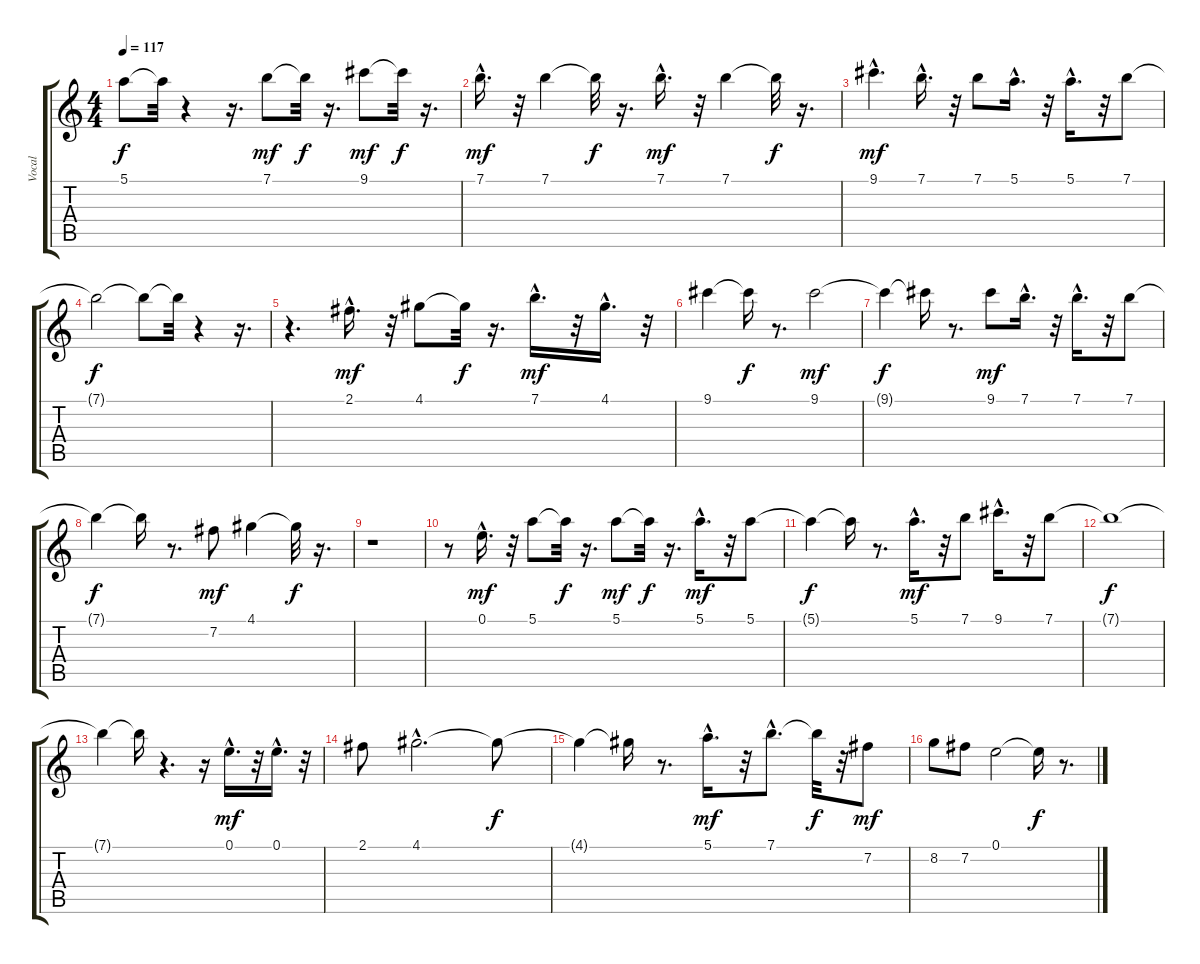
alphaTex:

\track ("Vocal" "Vocal") {instrument banjo}
\staff {score tabs}
\tuning (E4 B3 G3 D3 A2 E2) {hide}
\displaytranspose 12
\ts (4 4)
\tempo 117
\clef g2
\ks c
5.1{t}.8{dy f} 5.1{t}.32 r.4 r.16{d} 7.1.8{dy mf} 7.1{t}.32{dy f} r.16{d} 9.1.8{dy mf} 9.1{t}.32{dy f} r.16{d} |
7.1{hac}.16{d dy mf} r.32 7.1.4 7.1{t}.32{dy f} r.16{d} 7.1{hac}.16{d dy mf} r.32 7.1.4 7.1{t}.32{dy f} r.16{d} |
9.1{hac}.4{d dy mf} 7.1{hac}.16{d} r.32 7.1.8 5.1{hac}.16{d} r.32 5.1{hac}.16{d} r.32 7.1.8 |
7.1{t}.2{dy f} 7.1{t}.8 7.1{t}.32 r.4 r.16{d} |
r.4{d} 2.1{hac}.16{d dy mf} r.32 4.1.8 4.1{t}.32{dy f} r.16{d} 7.1{hac}.16{d dy mf} r.32 4.1{hac}.16{d} r.32 |
9.1.4 9.1{t}.16{dy f} r.8{d} 9.1.2{dy mf} |
9.1{t}.4{dy f} 9.1{t}.16 r.8{d} 9.1.8{dy mf} 7.1{hac}.16{d} r.32 7.1{hac}.16{d} r.32 7.1.8 |
7.1{t}.4{dy f} 7.1{t}.16 r.8{d} 7.2.8{dy mf} 4.1.4 4.1{t}.32{dy f} r.16{d} |
r.1 |
r.8 0.1{hac}.16{d dy mf} r.32 5.1.8 5.1{t}.32{dy f} r.16{d} 5.1.8{dy mf} 5.1{t}.32{dy f} r.16{d} 5.1{hac}.16{d dy mf} r.32 5.1.8 |
5.1{t}.4{dy f} 5.1{t}.16 r.8{d} 5.1{hac}.16{d dy mf} r.32 7.1.8 9.1{hac}.16{d} r.32 7.1.8 |
7.1{t}.1{dy f} |
7.1{t}.4 7.1{t}.16 r.4{d} r.16 0.1{hac}.16{d dy mf} r.32 0.1{hac}.16{d} r.32 |
2.1.8 4.1{hac}.2{d} 4.1{t}.8{dy f} |
4.1{t}.4 4.1{t}.16 r.8{d} 5.1{hac}.16{d dy mf} r.32 7.1{hac}.8{d} 7.1{t}.32{dy f} r.32 7.2.8{dy mf} |
8.2.8 7.2.8 0.1.2 0.1{t}.16{dy f} r.8{d}
